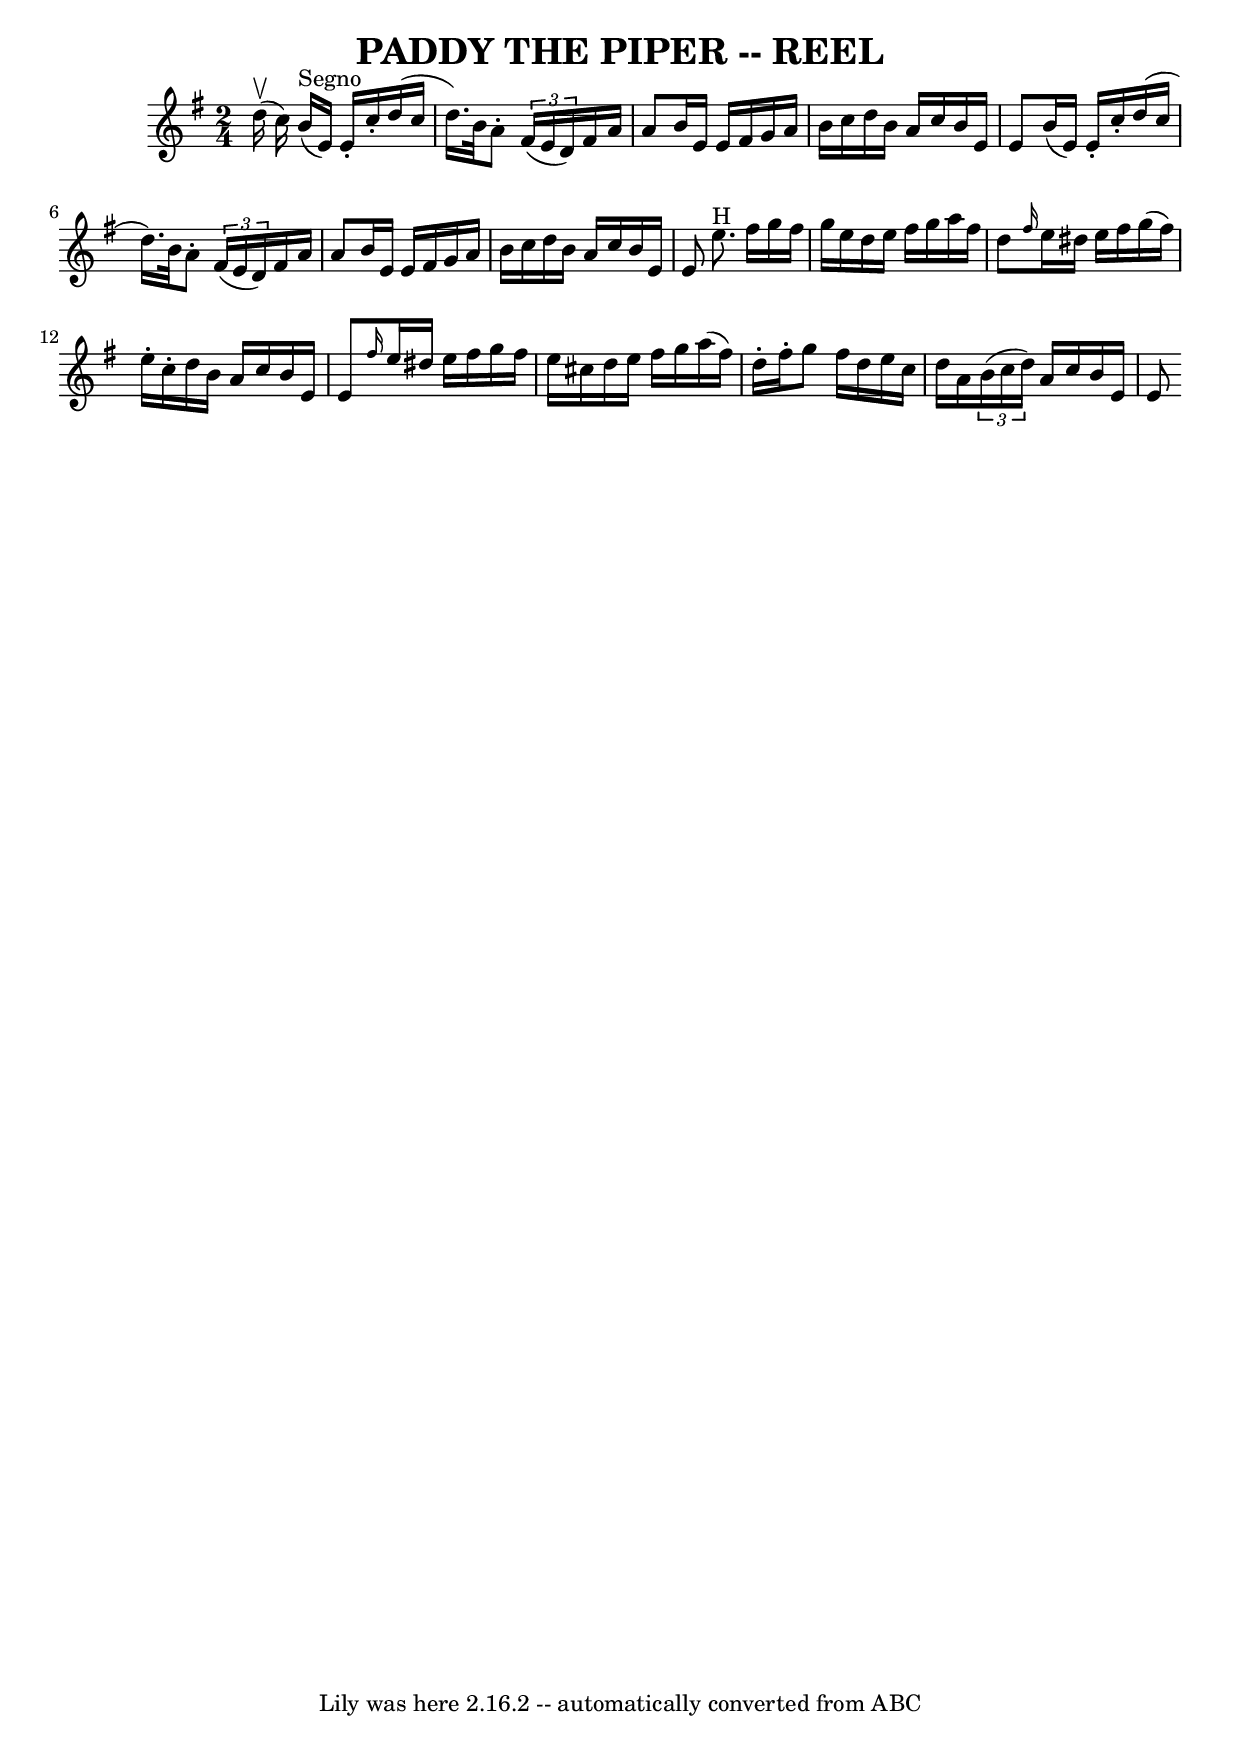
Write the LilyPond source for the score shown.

\version "2.16.2"
\include "Mammoth.ily"
\header {
  %% book = "Ryan's Mammoth Collection of Fiddle Tunes"
  crossRefNumber = "1"
  footnotes = ""
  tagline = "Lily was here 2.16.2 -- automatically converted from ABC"
  title = "PADDY THE PIPER -- REEL"

}
voicedefault =  {


  \time 2/4 
  \key g \major   d''16 (^\upbow c''16)      |
     \bar " |." b'16^"Segno"(e'16) e'16-. c''16-. d''16 (c''16       d''16.) b'32     |
  a'8-. \times 2/3 { fis'16 (e'16 d'16  
		)  		    } fis'16 a'16 a'8     |
  b'16 e'16 e'16 fis'16       g'16 a'16 b'16 c''16     |
  d''16 b'16 a'16 c''16       b'16 e'16 e'8     |
  b'16 (e'16) e'16-. c''16-.      d''16 (c''16 d''16.) b'32     |
  a'8-. \times 2/3 { fis'16 
		      (e'16 d'16)  		    } fis'16 a'16 a'8     |
  b'16 e'16       e'16 fis'16 g'16 a'16 b'16 c''16     |
  d''16 b'16       a'16 c''16 b'16 e'16 e'8      \bar " |." e''8.^"H" fis''16       g''16 fis''16 g''16 e''16     |
  d''16 e''16 fis''16       g''16 a''16 fis''16 d''8     |
  \grace { fis''16  
	 } e''16       dis''16 e''16 fis''16 g''16 (fis''16) e''16-. c''16-.     |
  d''16 b'16 a'16 c''16 b'16 e'16 e'8    |
  
  \grace { fis''16  
	 } e''16 dis''16 e''16 fis''16 g''16       fis''16 e''16 cis''16     |
  d''16 e''16 fis''16 g''16       a''16 (fis''16) d''16-. fis''16-.    |
  g''8 fis''16       d''16 e''16 c''16 d''16 a'16     |
  \times 2/3 { b'16 (
	       c''16 d''16)  	     } a'16 c''16 b'16 e'16 e'8      \bar " |."   

}

\score{
  <<

    \context Staff="default"
    {
      \voicedefault 
      
    }

  >>
  \layout {
    
  }
  \midi {
  }

}
